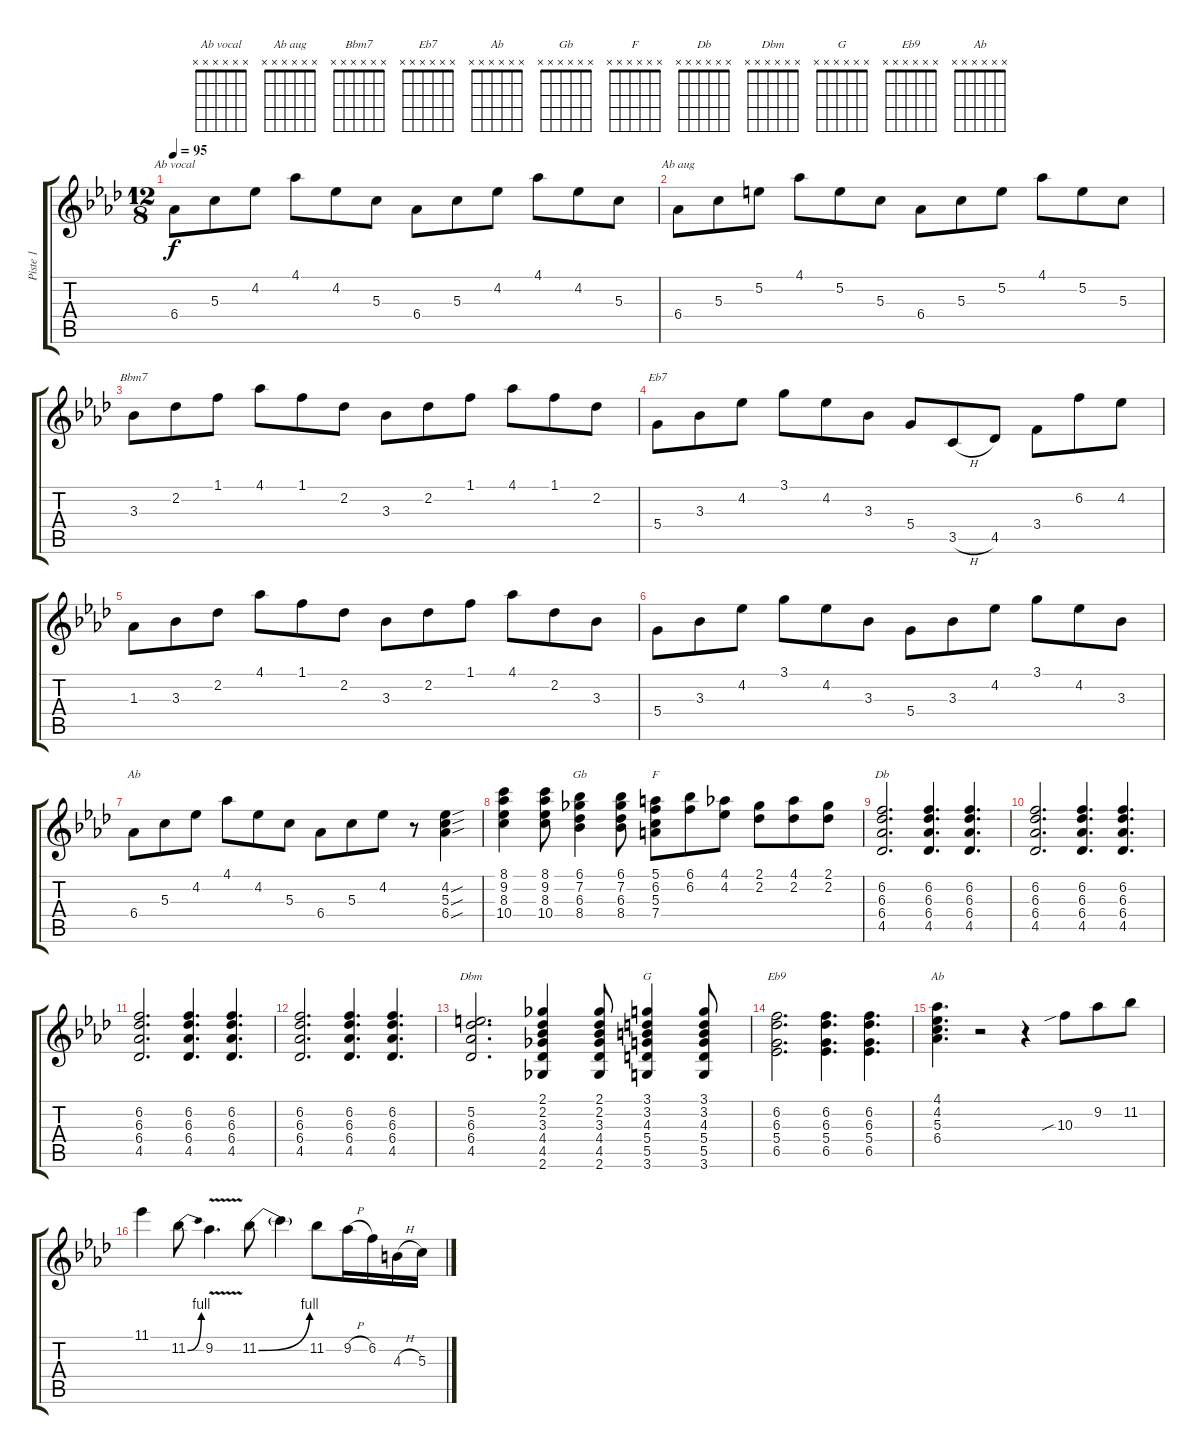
\track ("Piste 1" "Piste 1") {instrument electricguitarjazz}
\staff {score tabs}
\tuning (E4 B3 G3 D3 A2 E2) {hide}
\chord ("Ab vocal" x x x x x x)
\chord ("Ab aug" x x x x x x)
\chord ("Bbm7" x x x x x x)
\chord ("Eb7" x x x x x x)
\chord ("Ab " x x x x x x)
\chord ("Gb" x x x x x x)
\chord ("F" x x x x x x)
\chord ("Db" x x x x x x)
\chord ("Dbm" x x x x x x)
\chord ("G" x x x x x x)
\chord ("Eb9" x x x x x x)
\chord ("Ab" x x x x x x)
\ts (12 8)
\tempo 95
\clef g2
\ks ab
6.4.8{ch "Ab vocal" dy f} 5.3.8 4.2.8 4.1.8 4.2.8 5.3.8 6.4.8 5.3.8 4.2.8 4.1.8 4.2.8 5.3.8 |
6.4.8{ch "Ab aug"} 5.3.8 5.2.8 4.1.8 5.2.8 5.3.8 6.4.8 5.3.8 5.2.8 4.1.8 5.2.8 5.3.8 |
3.3.8{ch "Bbm7"} 2.2.8 1.1.8 4.1.8 1.1.8 2.2.8 3.3.8 2.2.8 1.1.8 4.1.8 1.1.8 2.2.8 |
5.4.8{ch "Eb7"} 3.3.8 4.2.8 3.1.8 4.2.8 3.3.8 5.4.8 3.5{h}.8 4.5.8 3.4.8 6.2.8 4.2.8 |
1.3.8 3.3.8 2.2.8 4.1.8 1.1.8 2.2.8 3.3.8 2.2.8 1.1.8 4.1.8 2.2.8 3.3.8 |
5.4.8 3.3.8 4.2.8 3.1.8 4.2.8 3.3.8 5.4.8 3.3.8 4.2.8 3.1.8 4.2.8 3.3.8 |
6.4.8{ch "Ab "} 5.3.8 4.2.8 4.1.8 4.2.8 5.3.8 6.4.8 5.3.8 4.2.8 r.8 (4.2{sou} 5.3{sou} 6.4{sou}).4 |
(8.1 9.2 8.3 10.4).4 (8.1 9.2 8.3 10.4).8 (6.1 7.2 6.3 8.4).4{ch "Gb"} (6.1 7.2 6.3 8.4).8 (5.1 6.2 5.3 7.4).8{ch "F"} (6.1 6.2).8 (4.1 4.2).8 (2.1 2.2).8 (4.1 2.2).8 (2.1 2.2).8 |
(6.2 6.3 6.4 4.5).2{d ch "Db"} (6.2 6.3 6.4 4.5).4{d} (6.2 6.3 6.4 4.5).4{d} |
(6.2 6.3 6.4 4.5).2{d} (6.2 6.3 6.4 4.5).4{d} (6.2 6.3 6.4 4.5).4{d} |
(6.2 6.3 6.4 4.5).2{d} (6.2 6.3 6.4 4.5).4{d} (6.2 6.3 6.4 4.5).4{d} |
(6.2 6.3 6.4 4.5).2{d} (6.2 6.3 6.4 4.5).4{d} (6.2 6.3 6.4 4.5).4{d} |
(5.2 6.3 6.4 4.5).2{d ch "Dbm"} (2.1 2.2 3.3 4.4 4.5 2.6).4 (2.1 2.2 3.3 4.4 4.5 2.6).8 (3.1 3.2 4.3 5.4 5.5 3.6).4{ch "G"} (3.1 3.2 4.3 5.4 5.5 3.6).8 |
(6.2 6.3 5.4 6.5).2{d ch "Eb9"} (6.2 6.3 5.4 6.5).4{d} (6.2 6.3 5.4 6.5).4{d} |
(4.1 4.2 5.3 6.4).4{d ch "Ab"} r.2 r.4 10.3{sib}.8 9.2.8 11.2.8 |
11.1.4 11.2{be (bend 0 0 60 4)}.8 9.2{v}.4{d} 11.2{be (bend 0 0 60 4)}.8 11.2{t}.4 11.2.8 9.2{h}.16 6.2.16 4.3{h}.16 5.3.16
